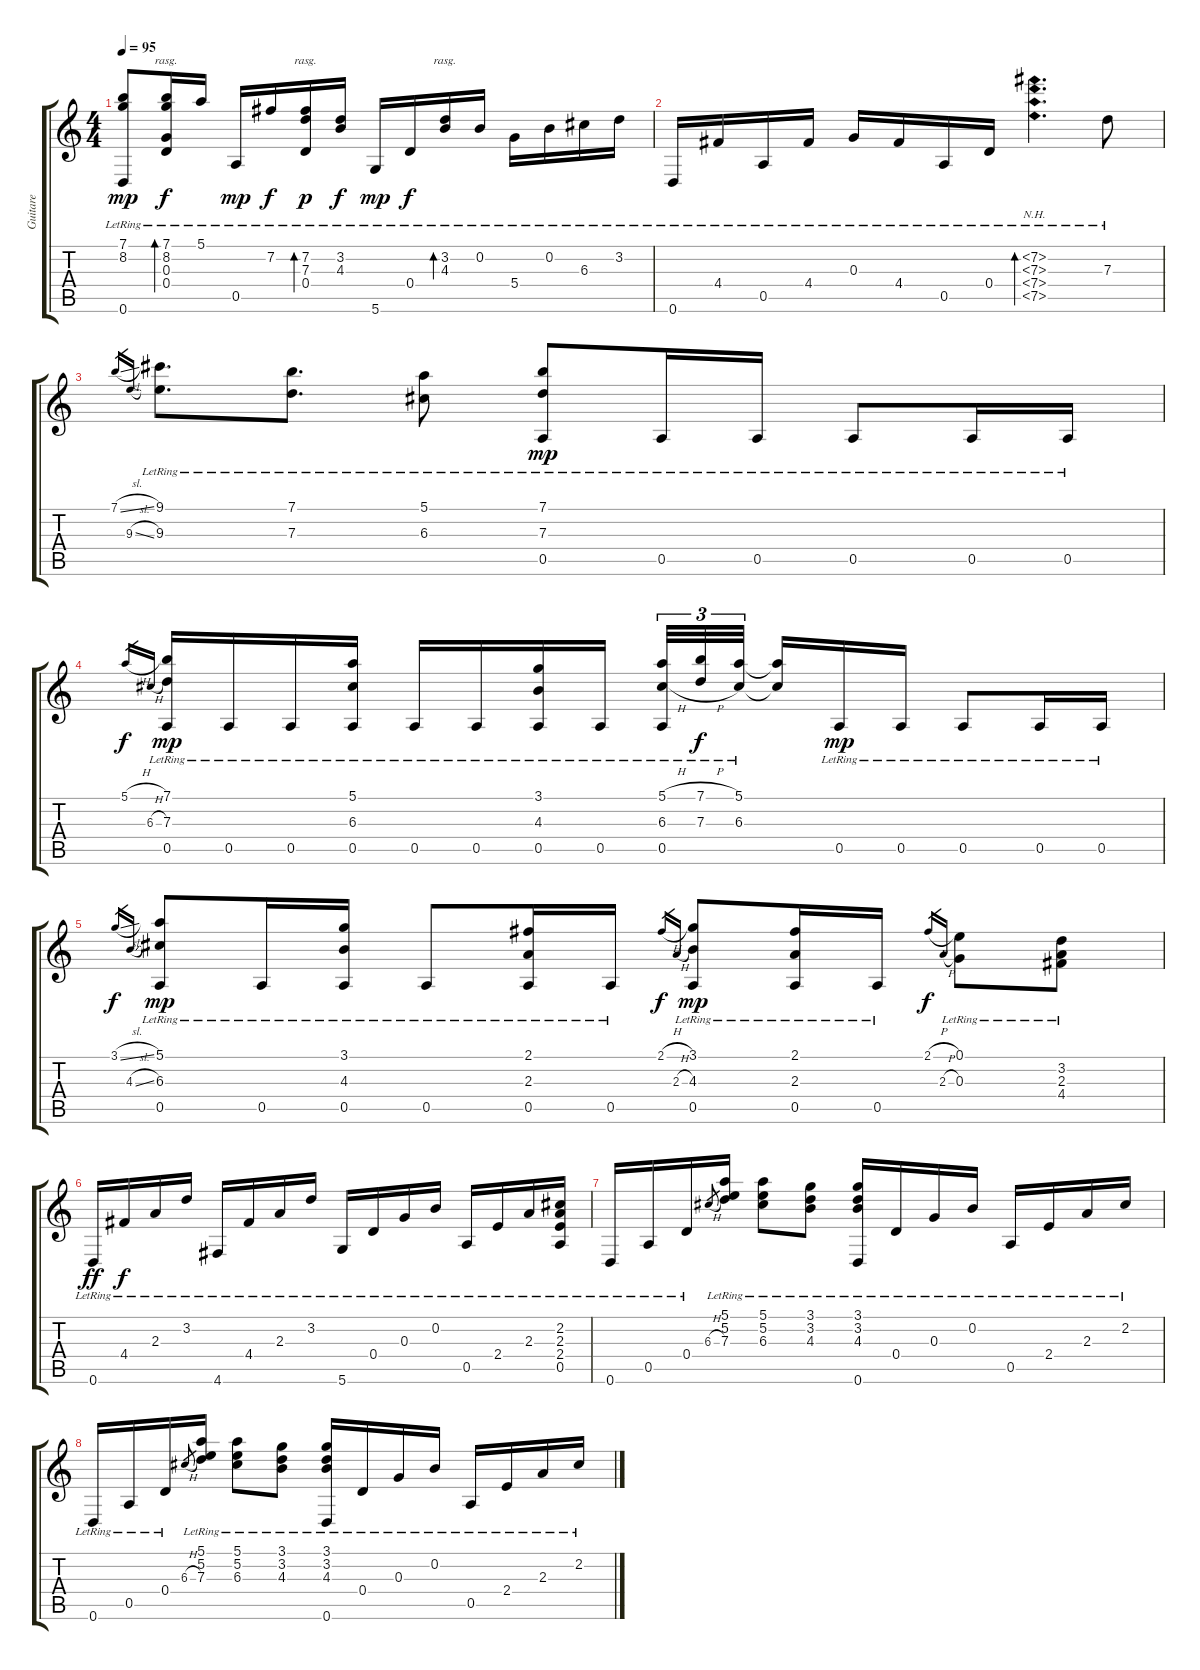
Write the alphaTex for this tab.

\track ("Guitare" "Guitare") {instrument acousticguitarsteel}
\staff {score tabs}
\tuning (E4 B3 G3 D3 A2 D2) {hide}
\ts (4 4)
\tempo 95
\clef g2
\ks c
(7.1{lr} 8.2{lr} 0.6{lr}).8{dy mp} (7.1{lr} 8.2{lr} 0.3{lr} 0.4{lr}).16{bd 60 rasg ii dy f} 5.1{lr}.16 0.5{lr}.16{dy mp} 7.2{lr}.16{dy f} (7.2{lr} 7.3{lr} 0.4{lr}).16{bd 120 rasg ii dy p} (3.2{lr} 4.3{lr}).16{dy f} 5.6{lr}.16{dy mp} 0.4{lr}.16{dy f} (3.2{lr} 4.3{lr}).16{bd 60 rasg ii} 0.2{lr}.16 5.4{lr}.16 0.2{lr}.16 6.3{lr}.16 3.2{lr}.16 |
0.6{lr}.16 4.4{lr}.16 0.5{lr}.16 4.4{lr}.16 0.3{lr}.16 4.4{lr}.16 0.5{lr}.16 0.4{lr}.16 (7.2{nh lr} 7.3{nh lr} 7.4{nh lr} 7.5{nh lr}).4{d bd 120} 7.3{lr}.8 |
7.1{sl}.16{gr} 9.3{sl}.16{gr} (9.1{lr} 9.3{lr}).8{d} (7.1{lr} 7.3{lr}).8{d} (5.1{lr} 6.3{lr}).8 (7.1{lr} 7.3{lr} 0.5{lr}).8{dy mp} 0.5{lr}.16 0.5{lr}.16 0.5{lr}.8 0.5{lr}.16 0.5{lr}.16 |
5.1{h}.16{gr dy f} 6.3{h}.16{gr} (7.1{lr} 7.3{lr} 0.5{lr}).16{dy mp} 0.5{lr}.16 0.5{lr}.16 (5.1{lr} 6.3{lr} 0.5{lr}).16 0.5{lr}.16 0.5{lr}.16 (3.1{lr} 4.3{lr} 0.5{lr}).16 0.5{lr}.16 (5.1{h lr} 6.3{h lr} 0.5{lr}).32{tu (3 2)} (7.1{h lr} 7.3{h lr}).32{tu (3 2) dy f} (5.1{lr} 6.3{lr}).32{tu (3 2)} (5.1{t} 6.3{t}).16 0.5{lr}.16{dy mp} 0.5{lr}.16 0.5{lr}.8 0.5{lr}.16 0.5{lr}.16 |
3.1{sl}.16{gr dy f} 4.3{sl}.16{gr} (5.1{lr} 6.3{lr} 0.5{lr}).8{dy mp} 0.5{lr}.16 (3.1{lr} 4.3{lr} 0.5{lr}).16 0.5{lr}.8 (2.1{lr} 2.3{lr} 0.5{lr}).16 0.5{lr}.16 2.1{h}.16{gr dy f} 2.3{h}.16{gr} (3.1{lr} 4.3{lr} 0.5{lr}).8{dy mp} (2.1{lr} 2.3{lr} 0.5{lr}).16 0.5{lr}.16 2.1{h}.16{gr dy f} 2.3{h}.16{gr} (0.1{lr} 0.3{lr}).8 (3.2{lr} 2.3{lr} 4.4{lr}).8 |
0.6{lr}.16{dy ff} 4.4{lr}.16{dy f} 2.3{lr}.16 3.2{lr}.16 4.6{lr}.16 4.4{lr}.16 2.3{lr}.16 3.2{lr}.16 5.6{lr}.16 0.4{lr}.16 0.3{lr}.16 0.2{lr}.16 0.5{lr}.16 2.4{lr}.16 2.3{lr}.16 (2.2{lr} 2.3{lr} 2.4{lr} 0.5{lr}).16 |
0.6{lr}.16 0.5{lr}.16 0.4{lr}.16 6.3{h}.8{gr} (5.1{lr} 5.2{lr} 7.3{lr}).16 (5.1{lr} 5.2{lr} 6.3{lr}).8 (3.1{lr} 3.2{lr} 4.3{lr}).8 (3.1{lr} 3.2{lr} 4.3{lr} 0.6{lr}).16 0.4{lr}.16 0.3{lr}.16 0.2{lr}.16 0.5{lr}.16 2.4{lr}.16 2.3{lr}.16 2.2{lr}.16 |
0.6{lr}.16 0.5{lr}.16 0.4{lr}.16 6.3{h}.8{gr} (5.1{lr} 5.2{lr} 7.3{lr}).16 (5.1{lr} 5.2{lr} 6.3{lr}).8 (3.1{lr} 3.2{lr} 4.3{lr}).8 (3.1{lr} 3.2{lr} 4.3{lr} 0.6{lr}).16 0.4{lr}.16 0.3{lr}.16 0.2{lr}.16 0.5{lr}.16 2.4{lr}.16 2.3{lr}.16 2.2{lr}.16
